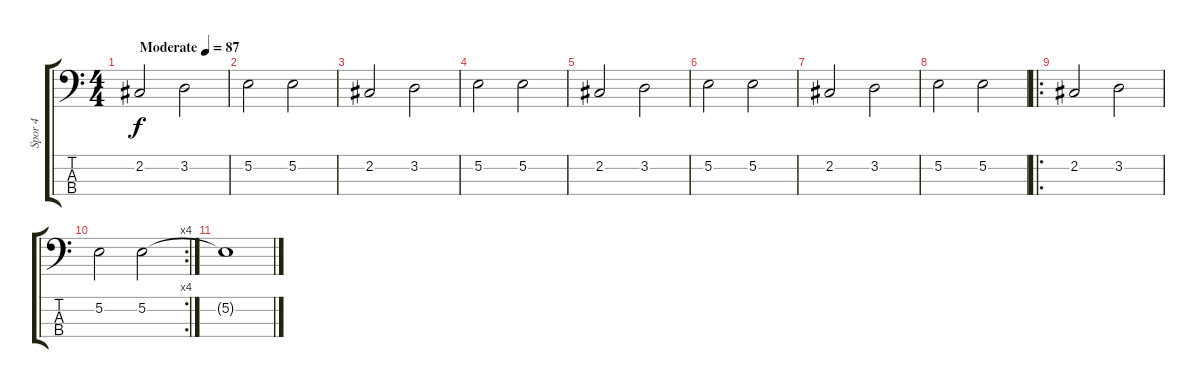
\track ("Spor 4" "Spor 4") {instrument electricbassfinger}
\staff {score tabs}
\tuning (E2 B1 Gb1 B0) {hide}
\ts (4 4)
\tempo (87 "Moderate")
\clef f4
\ks c
2.2.2{dy f instrument electricbassfinger} 3.2.2 |
5.2.2 5.2.2 |
2.2.2 3.2.2 |
5.2.2 5.2.2 |
2.2.2 3.2.2 |
5.2.2 5.2.2 |
2.2.2 3.2.2 |
5.2.2 5.2.2 |
\ro
2.2.2 3.2.2 |
\rc 4
5.2.2 5.2.2 |
5.2{t}.1
